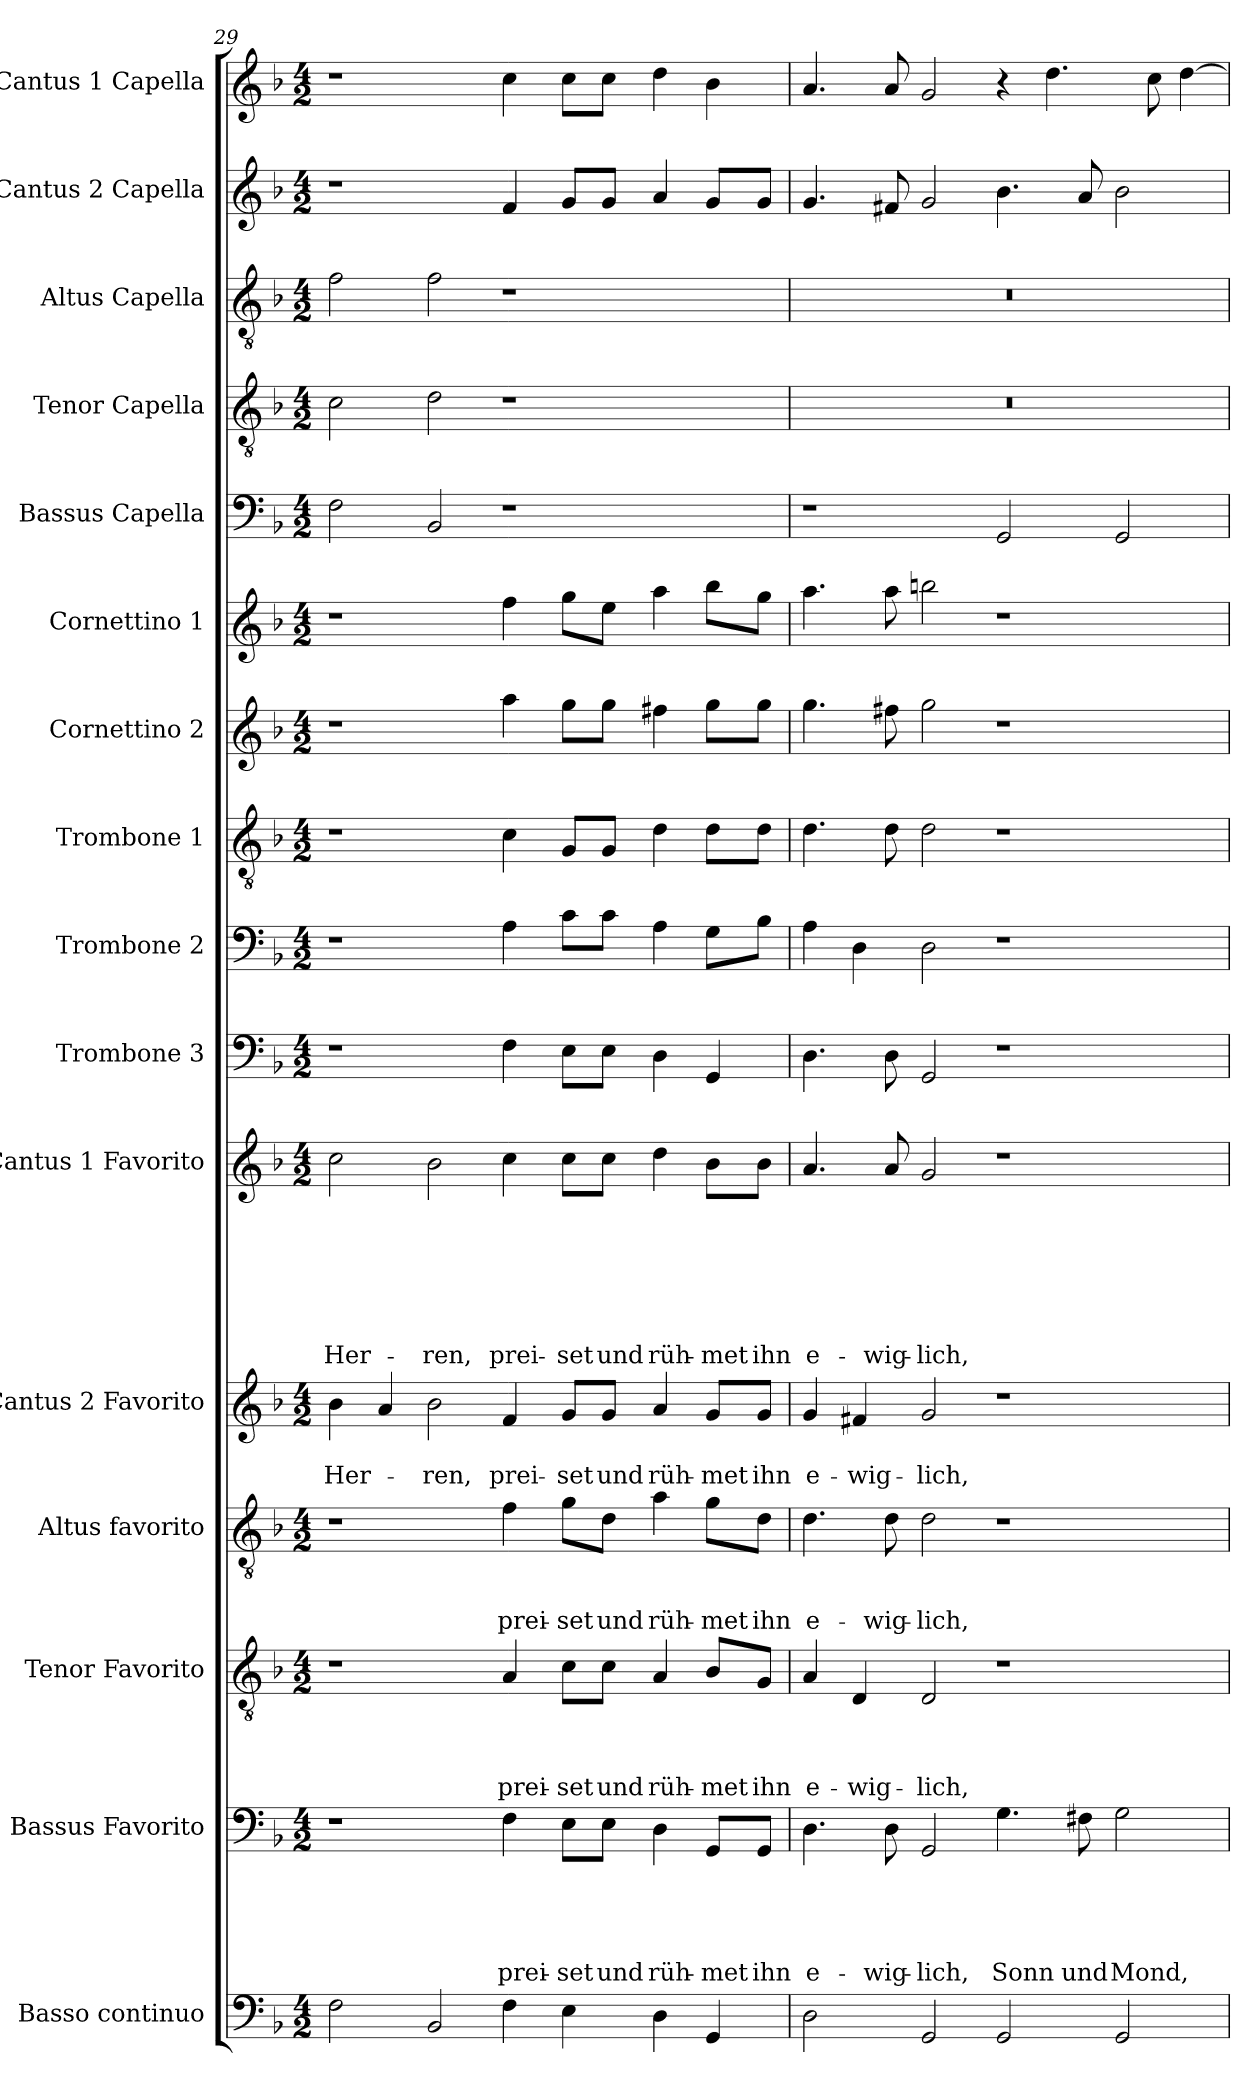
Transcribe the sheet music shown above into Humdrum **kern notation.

**kern	**kern	**text	**text	**text	**text	**text	**kern	**text	**text	**text	**text	**kern	**text	**text	**text	**kern	**text	**text	**kern	**text	**text	**text	**text	**text	**text	**text	**kern	**kern	**kern	**kern	**kern	**kern	**kern	**kern	**kern	**kern
*part16	*part15	*part15	*part15	*part15	*part15	*part15	*part14	*part14	*part14	*part14	*part14	*part13	*part13	*part13	*part13	*part12	*part12	*part12	*part11	*part11	*part11	*part11	*part11	*part11	*part11	*part11	*part10	*part9	*part8	*part7	*part6	*part5	*part4	*part3	*part2	*part1
*staff16	*staff15	*staff15	*staff15	*staff15	*staff15	*staff15	*staff14	*staff14	*staff14	*staff14	*staff14	*staff13	*staff13	*staff13	*staff13	*staff12	*staff12	*staff12	*staff11	*staff11	*staff11	*staff11	*staff11	*staff11	*staff11	*staff11	*staff10	*staff9	*staff8	*staff7	*staff6	*staff5	*staff4	*staff3	*staff2	*staff1
*I"Basso continuo	*I"Bassus Favorito	*	*	*	*	*	*I"Tenor Favorito	*	*	*	*	*I"Altus favorito	*	*	*	*I"Cantus 2 Favorito	*	*	*I"Cantus 1 Favorito	*	*	*	*	*	*	*	*I"Trombone 3	*I"Trombone 2	*I"Trombone 1	*I"Cornettino 2	*I"Cornettino 1	*I"Bassus Capella	*I"Tenor Capella	*I"Altus Capella	*I"Cantus 2 Capella	*I"Cantus 1 Capella
*clefF4	*clefF4	*	*	*	*	*	*clefGv2	*	*	*	*	*clefGv2	*	*	*	*clefG2	*	*	*clefG2	*	*	*	*	*	*	*	*clefF4	*clefF4	*clefGv2	*clefG2	*clefG2	*clefF4	*clefGv2	*clefGv2	*clefG2	*clefG2
*k[b-]	*k[b-]	*	*	*	*	*	*k[b-]	*	*	*	*	*k[b-]	*	*	*	*k[b-]	*	*	*k[b-]	*	*	*	*	*	*	*	*k[b-]	*k[b-]	*k[b-]	*k[b-]	*k[b-]	*k[b-]	*k[b-]	*k[b-]	*k[b-]	*k[b-]
*F:	*F:	*	*	*	*	*	*F:	*	*	*	*	*F:	*	*	*	*F:	*	*	*F:	*	*	*	*	*	*	*	*F:	*F:	*F:	*F:	*F:	*F:	*F:	*F:	*F:	*F:
*M4/2	*M4/2	*	*	*	*	*	*M4/2	*	*	*	*	*M4/2	*	*	*	*M4/2	*	*	*M4/2	*	*	*	*	*	*	*	*M4/2	*M4/2	*M4/2	*M4/2	*M4/2	*M4/2	*M4/2	*M4/2	*M4/2	*M4/2
=29	=29	=29	=29	=29	=29	=29	=29	=29	=29	=29	=29	=29	=29	=29	=29	=29	=29	=29	=29	=29	=29	=29	=29	=29	=29	=29	=29	=29	=29	=29	=29	=29	=29	=29	=29	=29
!	!	!	!	!	!	!	!	!	!	!	!	!	!	!	!	!	!	!LO:LY:b	!	!	!	!	!	!	!	!LO:LY:b	!	!	!	!	!	!	!	!	!	!
2F\	1r	.	.	.	.	.	1r	.	.	.	.	1r	.	.	.	4b-\	.	Her-	2cc\	.	.	.	.	.	.	Her-	1r	1r	1r	1r	1r	2F\	2c\	2f\	1r	1r
.	.	.	.	.	.	.	.	.	.	.	.	.	.	.	.	4a/	.	.	.	.	.	.	.	.	.	.	.	.	.	.	.	.	.	.	.	.
!	!	!	!	!	!	!	!	!	!	!	!	!	!	!	!	!	!	!LO:LY:b	!	!	!	!	!	!	!	!LO:LY:b	!	!	!	!	!	!	!	!	!	!
2BB-/	.	.	.	.	.	.	.	.	.	.	.	.	.	.	.	2b-\	.	-ren,	2b-\	.	.	.	.	.	.	-ren,	.	.	.	.	.	2BB-/	2d\	2f\	.	.
!	!	!	!	!	!	!LO:LY:b	!	!	!	!	!LO:LY:b	!	!	!	!LO:LY:b	!	!	!LO:LY:b	!	!	!	!	!	!	!	!LO:LY:b	!	!	!	!	!	!	!	!	!	!
4F\	4F\	.	.	.	.	prei-	4A/	.	.	.	prei-	4f\	.	.	prei-	4f/	.	prei-	4cc\	.	.	.	.	.	.	prei-	4F\	4A\	4c\	4aa\	4ff\	1r	1r	1r	4f/	4cc\
!	!	!	!	!	!	!LO:LY:b	!	!	!	!	!LO:LY:b	!	!	!	!LO:LY:b	!	!	!LO:LY:b	!	!	!	!	!	!	!	!LO:LY:b	!	!	!	!	!	!	!	!	!	!
4E\	8E\L	.	.	.	.	-set	8c\L	.	.	.	-set	8g\L	.	.	-set	8g/L	.	-set	8cc\L	.	.	.	.	.	.	-set	8E\L	8c\L	8G/L	8gg\L	8gg\L	.	.	.	8g/L	8cc\L
!	!	!	!	!	!	!LO:LY:b	!	!	!	!	!LO:LY:b	!	!	!	!LO:LY:b	!	!	!LO:LY:b	!	!	!	!	!	!	!	!LO:LY:b	!	!	!	!	!	!	!	!	!	!
.	8E\J	.	.	.	.	und	8c\J	.	.	.	und	8d\J	.	.	und	8g/J	.	und	8cc\J	.	.	.	.	.	.	und	8E\J	8c\J	8G/J	8gg\J	8ee\J	.	.	.	8g/J	8cc\J
!	!	!	!	!	!	!LO:LY:b	!	!	!	!	!LO:LY:b	!	!	!	!LO:LY:b	!	!	!LO:LY:b	!	!	!	!	!	!	!	!LO:LY:b	!	!	!	!	!	!	!	!	!	!
4D\	4D\	.	.	.	.	rüh-	4A/	.	.	.	rüh-	4a\	.	.	rüh-	4a/	.	rüh-	4dd\	.	.	.	.	.	.	rüh-	4D\	4A\	4d\	4ff#X\	4aa\	.	.	.	4a/	4dd\
!	!	!	!	!	!	!LO:LY:b	!	!	!	!	!LO:LY:b	!	!	!	!LO:LY:b	!	!	!LO:LY:b	!	!	!	!	!	!	!	!LO:LY:b	!	!	!	!	!	!	!	!	!	!
4GG/	8GG/L	.	.	.	.	-met	8B-/L	.	.	.	-met	8g\L	.	.	-met	8g/L	.	-met	8b-\L	.	.	.	.	.	.	-met	4GG/	8G\L	8d\L	8gg\L	8bb-\L	.	.	.	8g/L	4b-\
!	!	!	!	!	!	!LO:LY:b	!	!	!	!	!LO:LY:b	!	!	!	!LO:LY:b	!	!	!LO:LY:b	!	!	!	!	!	!	!	!LO:LY:b	!	!	!	!	!	!	!	!	!	!
.	8GG/J	.	.	.	.	ihn	8G/J	.	.	.	ihn	8d\J	.	.	ihn	8g/J	.	ihn	8b-\J	.	.	.	.	.	.	ihn	.	8B-\J	8d\J	8gg\J	8gg\J	.	.	.	8g/J	.
!!LO:PB:g=z
=30	=30	=30	=30	=30	=30	=30	=30	=30	=30	=30	=30	=30	=30	=30	=30	=30	=30	=30	=30	=30	=30	=30	=30	=30	=30	=30	=30	=30	=30	=30	=30	=30	=30	=30	=30	=30
!	!	!	!	!	!	!LO:LY:b	!	!	!	!	!LO:LY:b	!	!	!	!LO:LY:b	!	!	!LO:LY:b	!	!	!	!	!	!	!	!LO:LY:b	!	!	!	!	!	!	!	!	!	!
2D\	4.D\	.	.	.	.	e-	4A/	.	.	.	e-	4.d\	.	.	e-	4g/	.	e-	4.a/	.	.	.	.	.	.	e-	4.D\	4A\	4.d\	4.gg\	4.aa\	1r	0r	0r	4.g/	4.a/
!	!	!	!	!	!	!	!	!	!	!	!LO:LY:b	!	!	!	!	!	!	!LO:LY:b	!	!	!	!	!	!	!	!	!	!	!	!	!	!	!	!	!	!
.	.	.	.	.	.	.	4D/	.	.	.	-wig-	.	.	.	.	4f#X/	.	-wig-	.	.	.	.	.	.	.	.	.	4D\	.	.	.	.	.	.	.	.
!	!	!	!	!	!	!LO:LY:b	!	!	!	!	!	!	!	!	!LO:LY:b	!	!	!	!	!	!	!	!	!	!	!LO:LY:b	!	!	!	!	!	!	!	!	!	!
.	8D\	.	.	.	.	-wig-	.	.	.	.	.	8d\	.	.	-wig-	.	.	.	8a/	.	.	.	.	.	.	-wig-	8D\	.	8d\	8ff#X\	8aa\	.	.	.	8f#X/	8a/
!	!	!	!	!	!	!LO:LY:b	!	!	!	!	!LO:LY:b	!	!	!	!LO:LY:b	!	!	!LO:LY:b	!	!	!	!	!	!	!	!LO:LY:b	!	!	!	!	!	!	!	!	!	!
2GG/	2GG/	.	.	.	.	-lich,	2D/	.	.	.	-lich,	2d\	.	.	-lich,	2g/	.	-lich,	2g/	.	.	.	.	.	.	-lich,	2GG/	2D\	2d\	2gg\	2bbn\	.	.	.	2g/	2g/
!	!	!	!	!	!	!LO:LY:b	!	!	!	!	!	!	!	!	!	!	!	!	!	!	!	!	!	!	!	!	!	!	!	!	!	!	!	!	!	!
2GG/	4.G\	.	.	.	.	Sonn	1r	.	.	.	.	1r	.	.	.	1r	.	.	1r	.	.	.	.	.	.	.	1r	1r	1r	1r	1r	2GG/	.	.	4.b-\	4r
.	.	.	.	.	.	.	.	.	.	.	.	.	.	.	.	.	.	.	.	.	.	.	.	.	.	.	.	.	.	.	.	.	.	.	.	4.dd\
!	!	!	!	!	!	!LO:LY:b	!	!	!	!	!	!	!	!	!	!	!	!	!	!	!	!	!	!	!	!	!	!	!	!	!	!	!	!	!	!
.	8F#X\	.	.	.	.	und	.	.	.	.	.	.	.	.	.	.	.	.	.	.	.	.	.	.	.	.	.	.	.	.	.	.	.	.	8a/	.
!	!	!	!	!	!	!LO:LY:b	!	!	!	!	!	!	!	!	!	!	!	!	!	!	!	!	!	!	!	!	!	!	!	!	!	!	!	!	!	!
2GG/	2G\	.	.	.	.	Mond,	.	.	.	.	.	.	.	.	.	.	.	.	.	.	.	.	.	.	.	.	.	.	.	.	.	2GG/	.	.	2b-\	.
.	.	.	.	.	.	.	.	.	.	.	.	.	.	.	.	.	.	.	.	.	.	.	.	.	.	.	.	.	.	.	.	.	.	.	.	8cc\
.	.	.	.	.	.	.	.	.	.	.	.	.	.	.	.	.	.	.	.	.	.	.	.	.	.	.	.	.	.	.	.	.	.	.	.	[4dd\
=	=	=	=	=	=	=	=	=	=	=	=	=	=	=	=	=	=	=	=	=	=	=	=	=	=	=	=	=	=	=	=	=	=	=	=	=
*-	*-	*-	*-	*-	*-	*-	*-	*-	*-	*-	*-	*-	*-	*-	*-	*-	*-	*-	*-	*-	*-	*-	*-	*-	*-	*-	*-	*-	*-	*-	*-	*-	*-	*-	*-	*-
